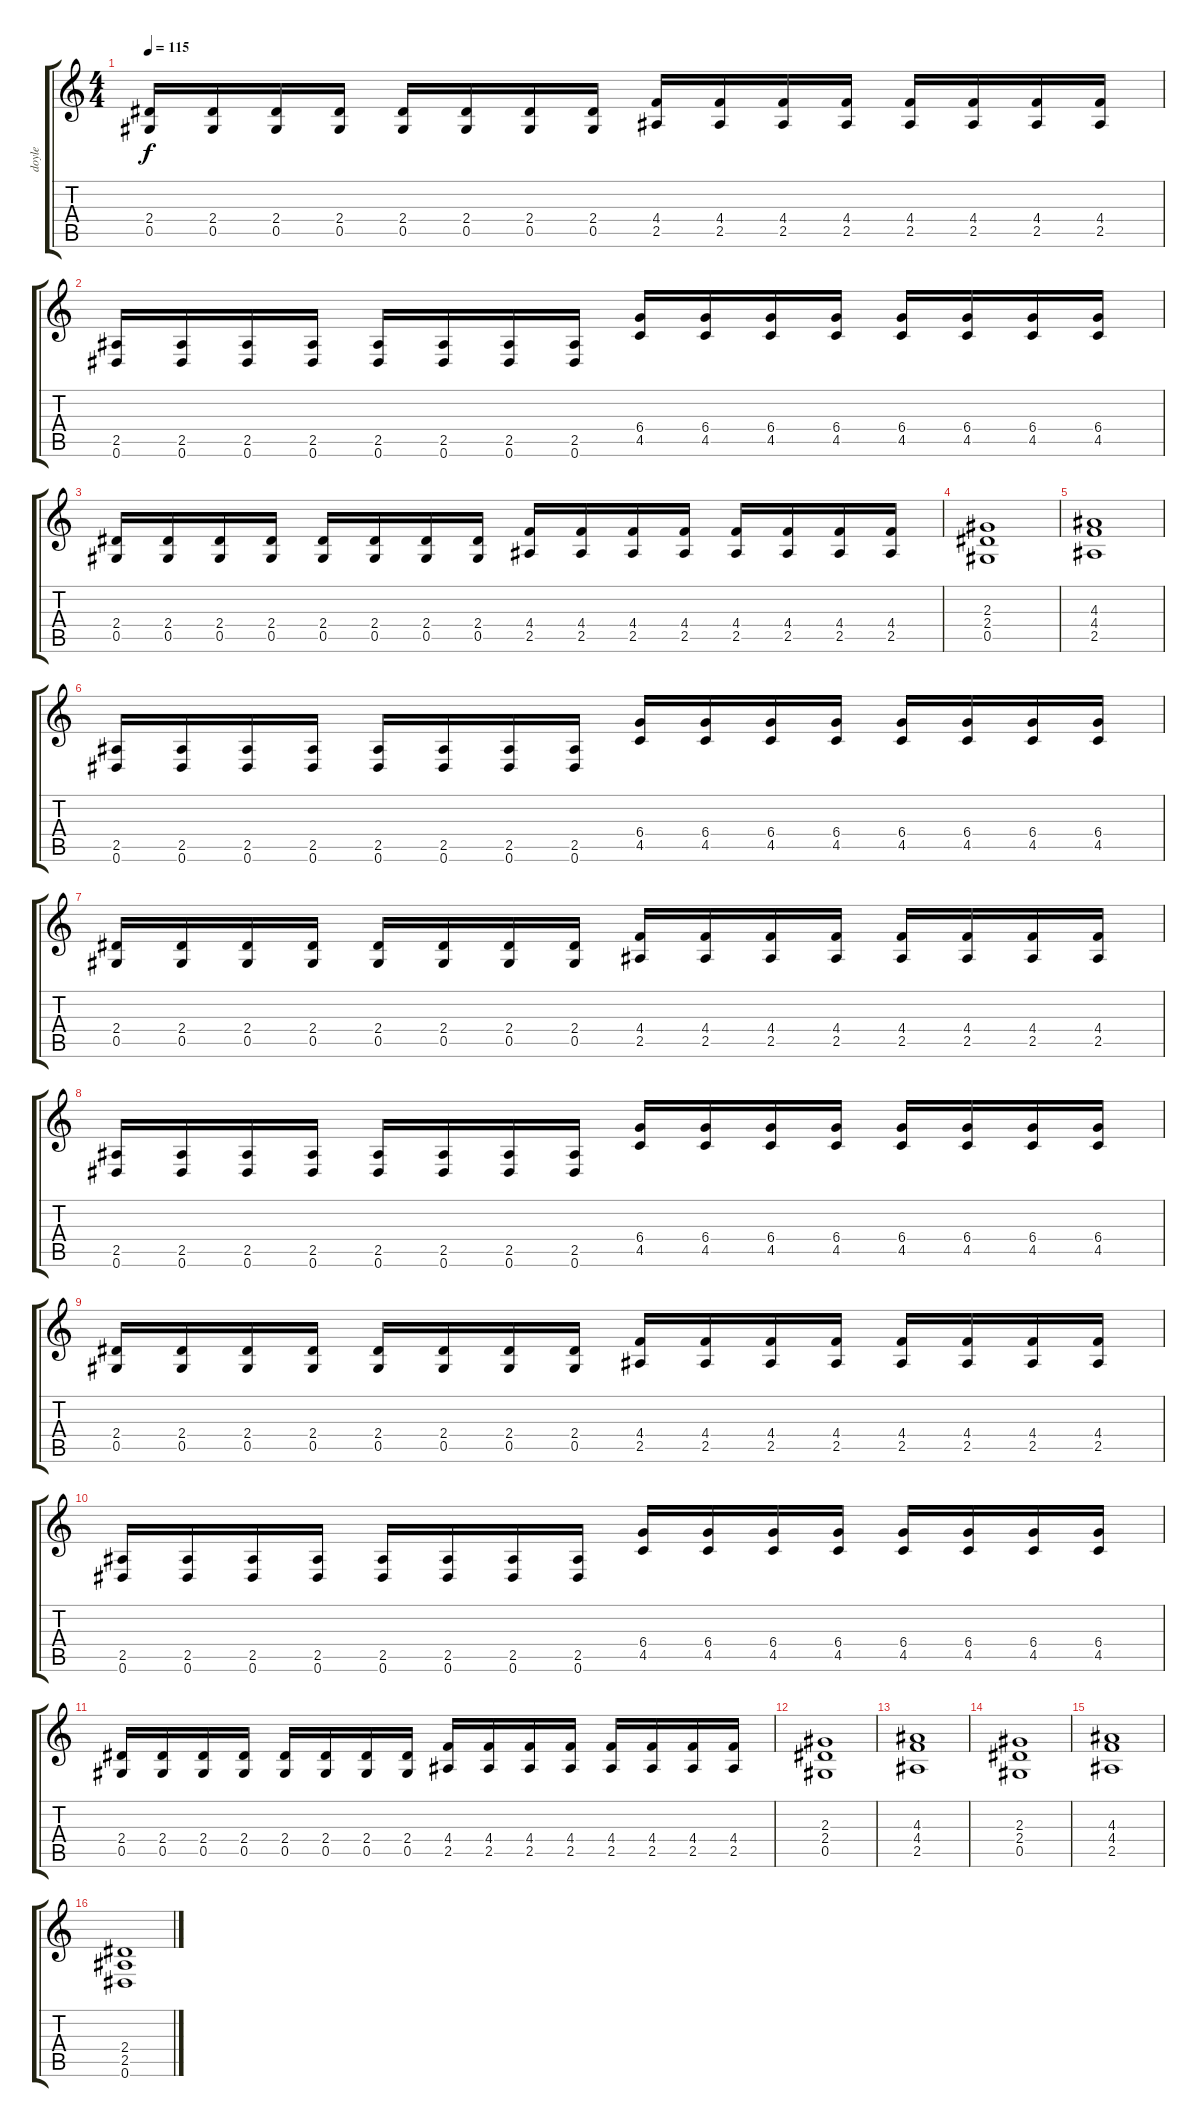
\track ("doyle" "doyle") {instrument distortionguitar}
\staff {score tabs}
\tuning (Eb4 Bb3 Gb3 Db3 Ab2 Eb2) {hide}
\ts (4 4)
\tempo 115
\clef g2
\ks c
(2.4 0.5).16{dy f} (2.4 0.5).16 (2.4 0.5).16 (2.4 0.5).16 (2.4 0.5).16 (2.4 0.5).16 (2.4 0.5).16 (2.4 0.5).16 (4.4 2.5).16 (4.4 2.5).16 (4.4 2.5).16 (4.4 2.5).16 (4.4 2.5).16 (4.4 2.5).16 (4.4 2.5).16 (4.4 2.5).16 |
(2.5 0.6).16 (2.5 0.6).16 (2.5 0.6).16 (2.5 0.6).16 (2.5 0.6).16 (2.5 0.6).16 (2.5 0.6).16 (2.5 0.6).16 (6.4 4.5).16 (6.4 4.5).16 (6.4 4.5).16 (6.4 4.5).16 (6.4 4.5).16 (6.4 4.5).16 (6.4 4.5).16 (6.4 4.5).16 |
(2.4 0.5).16 (2.4 0.5).16 (2.4 0.5).16 (2.4 0.5).16 (2.4 0.5).16 (2.4 0.5).16 (2.4 0.5).16 (2.4 0.5).16 (4.4 2.5).16 (4.4 2.5).16 (4.4 2.5).16 (4.4 2.5).16 (4.4 2.5).16 (4.4 2.5).16 (4.4 2.5).16 (4.4 2.5).16 |
(2.3 2.4 0.5).1 |
(4.3 4.4 2.5).1 |
(2.5 0.6).16 (2.5 0.6).16 (2.5 0.6).16 (2.5 0.6).16 (2.5 0.6).16 (2.5 0.6).16 (2.5 0.6).16 (2.5 0.6).16 (6.4 4.5).16 (6.4 4.5).16 (6.4 4.5).16 (6.4 4.5).16 (6.4 4.5).16 (6.4 4.5).16 (6.4 4.5).16 (6.4 4.5).16 |
(2.4 0.5).16 (2.4 0.5).16 (2.4 0.5).16 (2.4 0.5).16 (2.4 0.5).16 (2.4 0.5).16 (2.4 0.5).16 (2.4 0.5).16 (4.4 2.5).16 (4.4 2.5).16 (4.4 2.5).16 (4.4 2.5).16 (4.4 2.5).16 (4.4 2.5).16 (4.4 2.5).16 (4.4 2.5).16 |
(2.5 0.6).16 (2.5 0.6).16 (2.5 0.6).16 (2.5 0.6).16 (2.5 0.6).16 (2.5 0.6).16 (2.5 0.6).16 (2.5 0.6).16 (6.4 4.5).16 (6.4 4.5).16 (6.4 4.5).16 (6.4 4.5).16 (6.4 4.5).16 (6.4 4.5).16 (6.4 4.5).16 (6.4 4.5).16 |
(2.4 0.5).16 (2.4 0.5).16 (2.4 0.5).16 (2.4 0.5).16 (2.4 0.5).16 (2.4 0.5).16 (2.4 0.5).16 (2.4 0.5).16 (4.4 2.5).16 (4.4 2.5).16 (4.4 2.5).16 (4.4 2.5).16 (4.4 2.5).16 (4.4 2.5).16 (4.4 2.5).16 (4.4 2.5).16 |
(2.5 0.6).16 (2.5 0.6).16 (2.5 0.6).16 (2.5 0.6).16 (2.5 0.6).16 (2.5 0.6).16 (2.5 0.6).16 (2.5 0.6).16 (6.4 4.5).16 (6.4 4.5).16 (6.4 4.5).16 (6.4 4.5).16 (6.4 4.5).16 (6.4 4.5).16 (6.4 4.5).16 (6.4 4.5).16 |
(2.4 0.5).16 (2.4 0.5).16 (2.4 0.5).16 (2.4 0.5).16 (2.4 0.5).16 (2.4 0.5).16 (2.4 0.5).16 (2.4 0.5).16 (4.4 2.5).16 (4.4 2.5).16 (4.4 2.5).16 (4.4 2.5).16 (4.4 2.5).16 (4.4 2.5).16 (4.4 2.5).16 (4.4 2.5).16 |
(2.3 2.4 0.5).1 |
(4.3 4.4 2.5).1 |
(2.3 2.4 0.5).1 |
(4.3 4.4 2.5).1 |
(2.4 2.5 0.6).1
